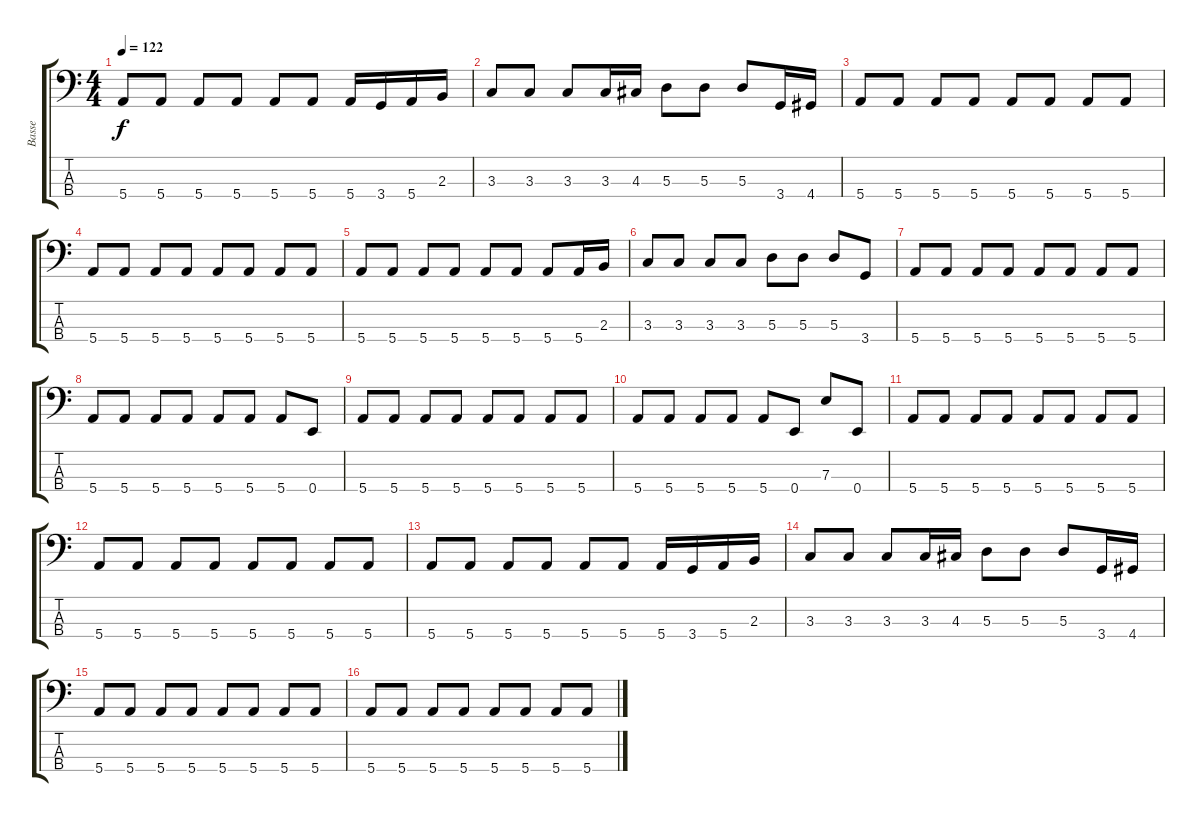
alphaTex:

\track ("Basse" "Basse") {instrument electricbasspick}
\staff {score tabs}
\tuning (G2 D2 A1 E1) {hide}
\ts (4 4)
\tempo 122
\clef f4
\ks c
5.4.8{dy f} 5.4.8 5.4.8 5.4.8 5.4.8 5.4.8 5.4.16 3.4.16 5.4.16 2.3.16 |
3.3.8 3.3.8 3.3.8 3.3.16 4.3.16 5.3.8 5.3.8 5.3.8 3.4.16 4.4.16 |
5.4.8 5.4.8 5.4.8 5.4.8 5.4.8 5.4.8 5.4.8 5.4.8 |
5.4.8 5.4.8 5.4.8 5.4.8 5.4.8 5.4.8 5.4.8 5.4.8 |
5.4.8 5.4.8 5.4.8 5.4.8 5.4.8 5.4.8 5.4.8 5.4.16 2.3.16 |
3.3.8 3.3.8 3.3.8 3.3.8 5.3.8 5.3.8 5.3.8 3.4.8 |
5.4.8 5.4.8 5.4.8 5.4.8 5.4.8 5.4.8 5.4.8 5.4.8 |
5.4.8 5.4.8 5.4.8 5.4.8 5.4.8 5.4.8 5.4.8 0.4.8 |
5.4.8 5.4.8 5.4.8 5.4.8 5.4.8 5.4.8 5.4.8 5.4.8 |
5.4.8 5.4.8 5.4.8 5.4.8 5.4.8 0.4.8 7.3.8 0.4.8 |
5.4.8 5.4.8 5.4.8 5.4.8 5.4.8 5.4.8 5.4.8 5.4.8 |
5.4.8 5.4.8 5.4.8 5.4.8 5.4.8 5.4.8 5.4.8 5.4.8 |
5.4.8 5.4.8 5.4.8 5.4.8 5.4.8 5.4.8 5.4.16 3.4.16 5.4.16 2.3.16 |
3.3.8 3.3.8 3.3.8 3.3.16 4.3.16 5.3.8 5.3.8 5.3.8 3.4.16 4.4.16 |
5.4.8 5.4.8 5.4.8 5.4.8 5.4.8 5.4.8 5.4.8 5.4.8 |
5.4.8 5.4.8 5.4.8 5.4.8 5.4.8 5.4.8 5.4.8 5.4.8
